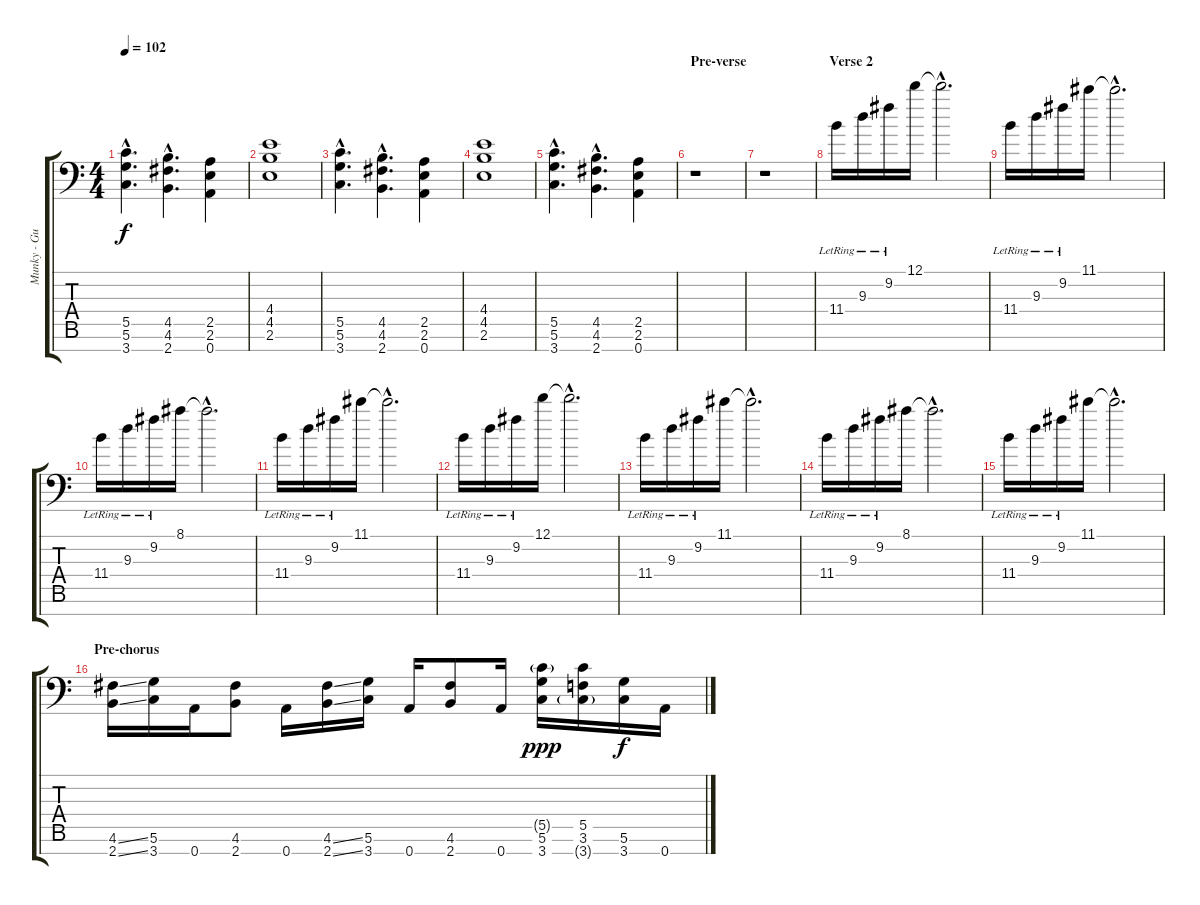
\track ("Munky - Guitar" "Munky - Gu") {instrument distortionguitar}
\staff {score tabs}
\tuning (D4 A3 F3 C3 G2 D2 A1) {hide}
\ts (4 4)
\tempo 102
\clef f4
\ks c
(5.5{hac} 5.6{hac} 3.7{hac}).4{d dy f} (4.5{hac} 4.6{hac} 2.7{hac}).4{d} (2.5 2.6 0.7).4 |
(4.4 4.5 2.6).1 |
(5.5{hac} 5.6{hac} 3.7{hac}).4{d} (4.5{hac} 4.6{hac} 2.7{hac}).4{d} (2.5 2.6 0.7).4 |
(4.4 4.5 2.6).1 |
(5.5{hac} 5.6{hac} 3.7{hac}).4{d} (4.5{hac} 4.6{hac} 2.7{hac}).4{d} (2.5 2.6 0.7).4 |
\section ("" "Pre-verse")
r.1 |
r.1 |
\section ("" "Verse 2")
11.4{lr}.16{volume 8 balance 4 instrument orchestralharp} 9.3{lr}.16 9.2{lr}.16 12.1.16 12.1{hac t}.2{d} |
11.4{lr}.16 9.3{lr}.16 9.2{lr}.16 11.1.16 11.1{hac t}.2{d} |
11.4{lr}.16 9.3{lr}.16 9.2{lr}.16 8.1.16 8.1{hac t}.2{d} |
11.4{lr}.16 9.3{lr}.16 9.2{lr}.16 11.1.16 11.1{hac t}.2{d} |
11.4{lr}.16 9.3{lr}.16 9.2{lr}.16 12.1.16 12.1{hac t}.2{d} |
11.4{lr}.16 9.3{lr}.16 9.2{lr}.16 11.1.16 11.1{hac t}.2{d} |
11.4{lr}.16 9.3{lr}.16 9.2{lr}.16 8.1.16 8.1{hac t}.2{d} |
11.4{lr}.16 9.3{lr}.16 9.2{lr}.16 11.1.16 11.1{hac t}.2{d} |
\section ("" "Pre-chorus")
(4.6{ss} 2.7{ss}).16{volume 12 balance 6 instrument distortionguitar} (5.6 3.7).16 0.7.16 (4.6 2.7).8 0.7.16 (4.6{ss} 2.7{ss}).16 (5.6 3.7).16 0.7.16 (4.6 2.7).8 0.7.16 (5.5{g} 5.6 3.7).16{dy ppp} (5.5 3.6 3.7{g}).16 (5.6 3.7).16{dy f} 0.7.16
